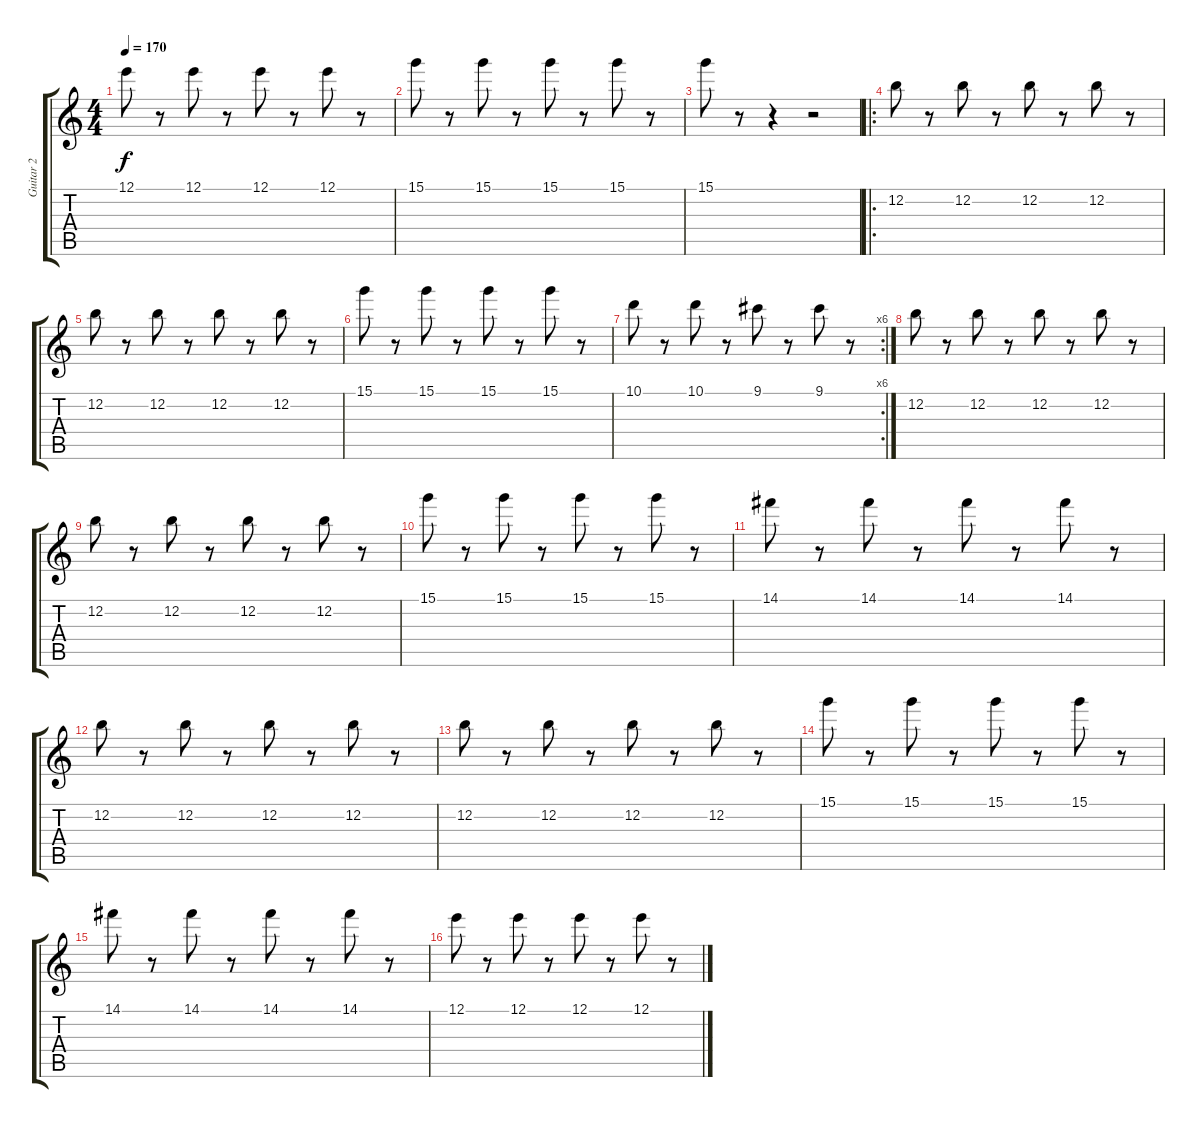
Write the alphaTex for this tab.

\track ("Guitar 2" "Guitar 2") {instrument overdrivenguitar}
\staff {score tabs}
\tuning (E4 B3 G3 D3 A2 E2) {hide}
\ts (4 4)
\tempo 170
\clef g2
\ks c
12.1.8{dy f} r.8 12.1.8 r.8 12.1.8 r.8 12.1.8 r.8 |
15.1.8 r.8 15.1.8 r.8 15.1.8 r.8 15.1.8 r.8 |
15.1.8 r.8 r.4 r.2 |
\ro
12.2.8 r.8 12.2.8 r.8 12.2.8 r.8 12.2.8 r.8 |
12.2.8 r.8 12.2.8 r.8 12.2.8 r.8 12.2.8 r.8 |
15.1.8 r.8 15.1.8 r.8 15.1.8 r.8 15.1.8 r.8 |
\rc 6
10.1.8 r.8 10.1.8 r.8 9.1.8 r.8 9.1.8 r.8 |
12.2.8 r.8 12.2.8 r.8 12.2.8 r.8 12.2.8 r.8 |
12.2.8 r.8 12.2.8 r.8 12.2.8 r.8 12.2.8 r.8 |
15.1.8 r.8 15.1.8 r.8 15.1.8 r.8 15.1.8 r.8 |
14.1.8 r.8 14.1.8 r.8 14.1.8 r.8 14.1.8 r.8 |
12.2.8 r.8 12.2.8 r.8 12.2.8 r.8 12.2.8 r.8 |
12.2.8 r.8 12.2.8 r.8 12.2.8 r.8 12.2.8 r.8 |
15.1.8 r.8 15.1.8 r.8 15.1.8 r.8 15.1.8 r.8 |
14.1.8 r.8 14.1.8 r.8 14.1.8 r.8 14.1.8 r.8 |
12.1.8 r.8 12.1.8 r.8 12.1.8 r.8 12.1.8 r.8
